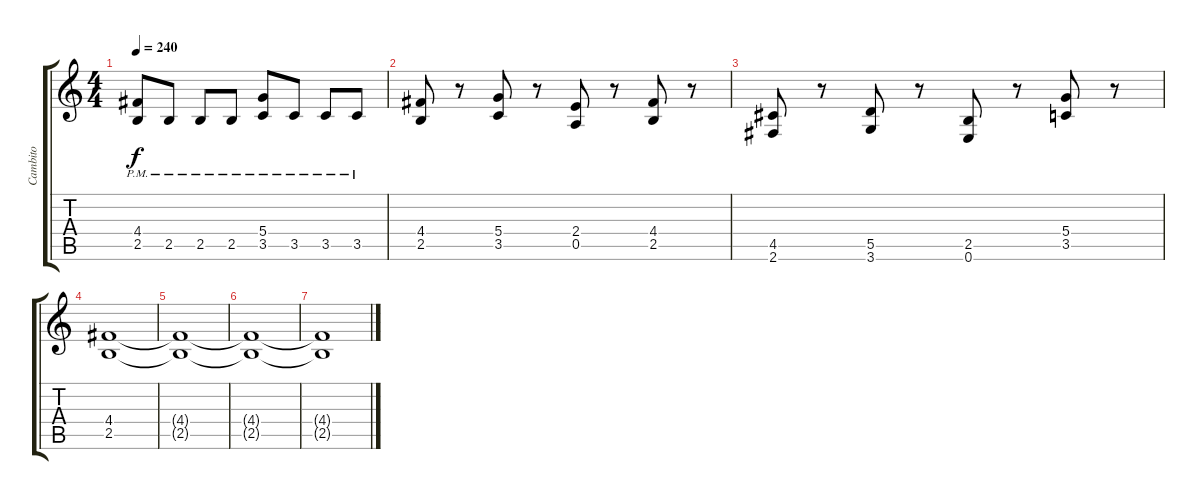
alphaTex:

\track ("Cambito" "Cambito") {instrument distortionguitar}
\staff {score tabs}
\tuning (E4 B3 G3 D3 A2 E2) {hide}
\ts (4 4)
\tempo 240
\clef g2
\ks c
(4.4{pm} 2.5{pm}).8{dy f} 2.5{pm}.8 2.5{pm}.8 2.5{pm}.8 (5.4{pm} 3.5{pm}).8 3.5{pm}.8 3.5{pm}.8 3.5{pm}.8 |
(4.4 2.5).8 r.8 (5.4 3.5).8 r.8 (2.4 0.5).8 r.8 (4.4 2.5).8 r.8 |
(4.5 2.6).8 r.8 (5.5 3.6).8 r.8 (2.5 0.6).8 r.8 (5.4 3.5).8 r.8 |
(4.4 2.5).1 |
(4.4{t} 2.5{t}).1 |
(4.4{t} 2.5{t}).1 |
(4.4{t} 2.5{t}).1
